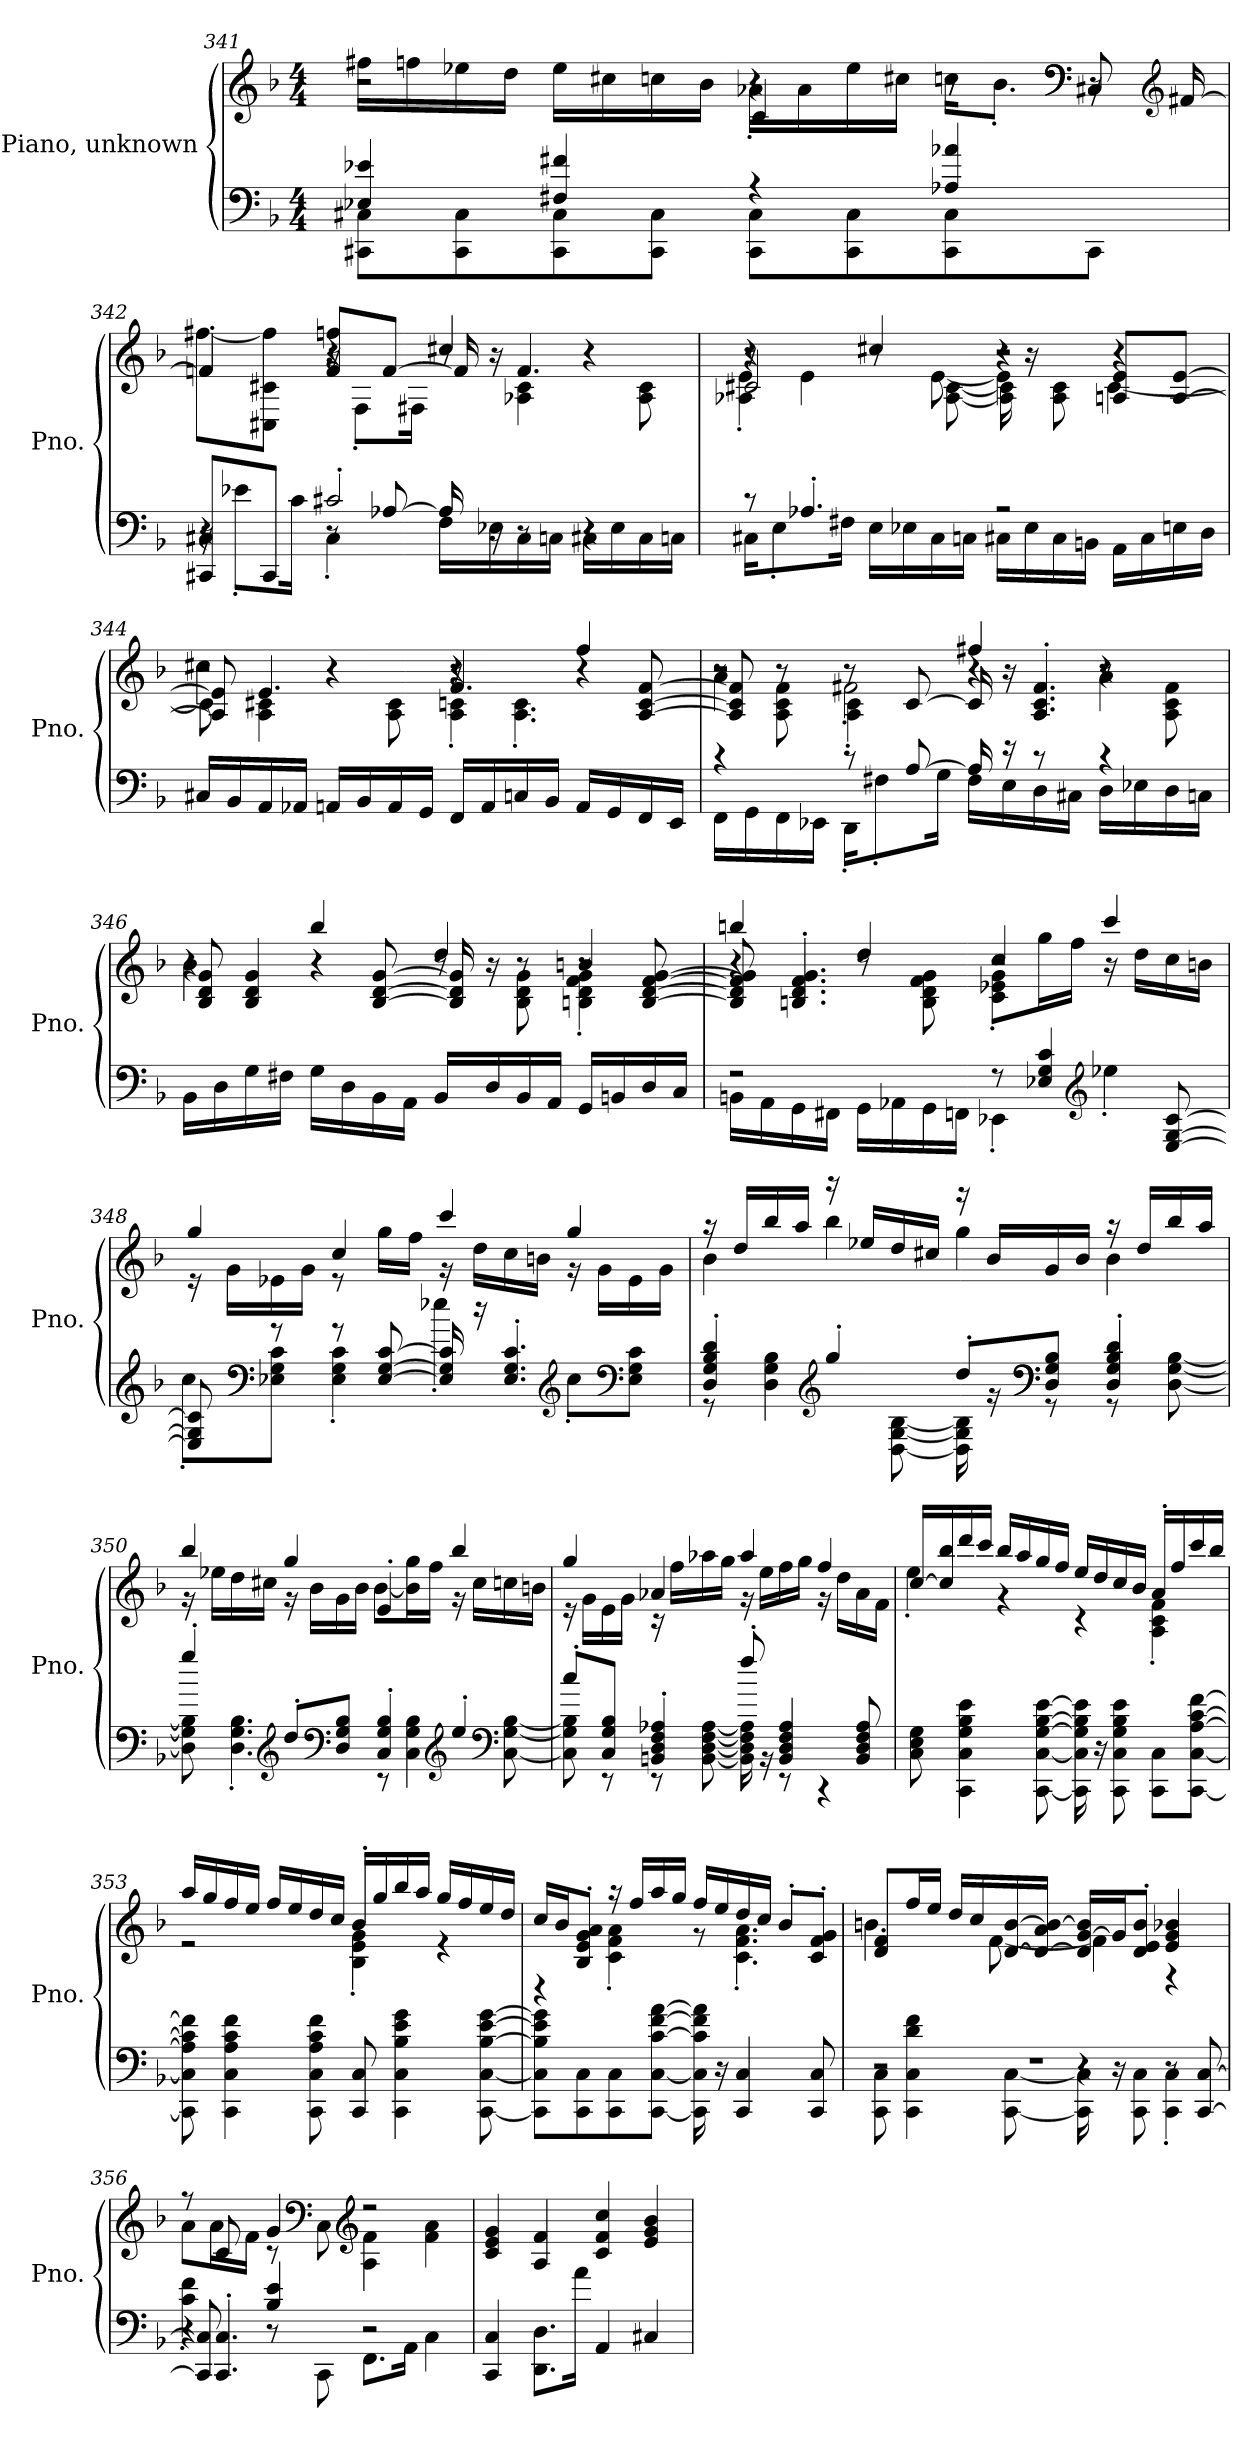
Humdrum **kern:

**kern	**kern
*part1	*part1
*staff2	*staff1
*I"Piano, unknown	*
*I'Pno.	*
!!LO:LB:g=z
*clefF4	*clefG2
*k[b-]	*k[b-]
*M4/4	*M4/4
=341	=341
*^	*^
*	*	*	*^
4E-X/ 4e-X/	8CC#X\ 8C#X\L	2r	16ff#X\LL	2r
.	.	.	16ffn\	.
.	8CC#\ 8C#\	.	16ee-X\	.
.	.	.	16dd\JJ	.
4F#X/ 4f#X/	8CC#\ 8C#\	.	16ee-\LL	.
.	.	.	16cc#X\	.
.	8CC#\ 8C#\J	.	16ccn\	.
.	.	.	16b-\JJ	.
4r	8CC#\ 8C#\L	4r	16a-X'\LL	4c/
.	.	.	16a-\	.
.	8CC#\ 8C#\	.	16ee-\	.
.	.	.	16cc#X\JJ	.
4A-X/ 4a-X/	8CC#\ 8C#\	8r	16ccn\KL	8r
.	.	.	8.b-'\J	.
*	*	*clefF4	*	*
.	8CC#\J	16r	.	8C#X/
*	*	*clefG2	*	*
.	.	[16f#X/	.	.
!!LO:LB:g=z	!!	!!
=342	=342	=342	=342	=342
*	*^	*	*	*
4r	16r	8CC#X/ 8C#X/L	4f#/]	[8ff#X\L	4fn'/
.	8e-X'\L	.	.	.	.
.	.	8CC#/J	.	8C#X\ 8c#X\ 8ff#\]J	.
.	16c\Jk	.	.	.	.
8r	4C#'\	2c#X'/	4r	16r	8f/ 8ffn/L
.	.	.	.	8F'\L	.
[8A-X/	.	.	.	.	[8f/J
.	.	.	.	16F#X\Jk	.
16A-/]	16F\LL	.	4cc#X/	8r	16f/]
16r	16E-X\	.	.	.	16r
8r	16C#\	.	.	4A-X\ 4c#\	4.f/
.	16Cn\JJ	.	.	.	.
4r	16C#X\LL	4r	4r	.	.
.	16E-\	.	.	.	.
.	16C#\	.	.	8A-\ 8c#\	.
.	16Cn\JJ	.	.	.	.
*	*v	*v	*	*	*
!!LO:LB:g=z
=343	=343	=343	=343	=343
*	*	*	*	*^
8r	16C#X\KL	4r	8r	2c#X/	4A-X\' 4e\'
.	8E'\	.	.	.	.
4.A-X'/	.	.	4e\	.	.
.	16F#X\Jk	.	.	.	.
.	16E\LL	4cc#X/	.	.	8r
.	16E-X\	.	.	.	.
.	16C#\	.	[8e\	.	[8A-\ [8c#\
.	16Cn\JJ	.	.	.	.
2r	16C#X\LL	2r	4e\]	4r	16A-\] 16c#\]
.	16E-\	.	.	.	16r
.	16C#\	.	.	.	8A-\ 8c#\
.	16BBn\JJ	.	.	.	.
.	16AA\LL	.	4r	8An/ 8e/L	[4c#\
.	16C#\	.	.	.	.
.	16En\	.	.	[8A/ [8e/J	.
.	16D\JJ	.	.	.	.
*v	*v	*	*	*	*
=344	=344	=344	=344	=344
16C#X/LL	2r	4cc#X\	8A/] 8e/]	8c#\]
16BB-/	.	.	.	.
16AA/	.	.	4.e/	4A\ 4c#X\
16AA-X/JJ	.	.	.	.
16AAn/LL	.	4r	.	.
16BB-/	.	.	.	.
16AA/	.	.	.	8A\ 8c#\
16GG/JJ	.	.	.	.
16FF/LL	4r	8r	4.f/	4A\' 4cn\'
16AA/	.	.	.	.
16Cn/	.	4.A\' 4.c\'	.	.
16BB-/JJ	.	.	.	.
16AA/LL	4ff/	.	.	4r
16GG/	.	.	.	.
16FF/	.	.	[8A/ [8c/ [8f/	.
16EE/JJ	.	.	.	.
!!LO:LB:g=z	!!	!!	!!
=345	=345	=345	=345	=345
*^	*	*	*	*
4r	16FF\LL	2r	4a\	8A/] 8c/] 8f/]	8r
.	16GG\	.	.	.	.
.	16FF\	.	.	8r	8A\ 8c\ 8f\
.	16EE-X\JJ	.	.	.	.
8r	16DD'\KL	.	2f#X'\	8r	4A\' 4c\'
.	8F#X'\	.	.	.	.
[8A/	.	.	.	[8c/	.
.	16G\Jk	.	.	.	.
16A/]	16F#\LL	4ff#X/	.	16c/]	4r
16r	16E\	.	.	16r	.
8r	16D\	.	.	4.A/' 4.c/' 4.f#/'	.
.	16C#X\JJ	.	.	.	.
4r	16D\LL	4r	4a\	.	8r
.	16E-X\	.	.	.	.
.	16D\	.	.	.	8A\ 8c\ 8f#\
.	16Cn\JJ	.	.	.	.
*v	*v	*	*	*	*
*	*	*	*v	*v
=346	=346	=346	=346
16BB-\LL	4r	4b-\	8B-/ 8d/ 8g/
16D\	.	.	.
16G\	.	.	4B-/ 4d/ 4g/
16F#X\JJ	.	.	.
16G\LL	4bb-/	4r	.
16D\	.	.	.
16BB-\	.	.	[8B-/ [8d/ [8g/
16AA\JJ	.	.	.
16BB-/LL	4dd/	8r	16B-/] 16d/] 16g/]
16D/	.	.	16r
16BB-/	.	8B-\ 8d\ 8g\	8r
16AA/JJ	.	.	.
16GG/LL	4bn/	4Bn\' 4d\' 4f\' 4g\'	8r
16BBn/	.	.	.
16D/	.	.	[8B/ [8d/ [8f/ [8g/
16C/JJ	.	.	.
!!LO:PB:g=z	!!	!!
=347	=347	=347	=347
*^	*	*	*
2r	16BBn\LL	4bbn/	4r	8B/] 8d/] 8f/] 8g/]
.	16AA\	.	.	.
.	16GG\	.	.	4.Bn/' 4.d/' 4.f/' 4.g/'
.	16FF#X\JJ	.	.	.
.	16GG\LL	4dd/	8r	.
.	16AA-X\	.	.	.
.	16GG\	.	8B\ 8d\ 8f\ 8g\	.
.	16FFn\JJ	.	.	.
8r	4EE-X'\	4cc/	8c\' 8e-X\' 8g\'L	2r
4E-X/ 4G/ 4c/	.	.	16gg\L	.
.	.	.	16ff\JJ	.
*clefG2	*	*	*	*
.	4ee-X'\	4ccc/	16r	.
.	.	.	16dd\LL	.
[8E-/ [8G/ [8c/	.	.	16cc\	.
.	.	.	16bn\JJ	.
*	*	*	*v	*v
=348	=348	=348	=348
8E-/] 8G/] 8c/]	8cc'\L	4gg/	16r
.	.	.	16g\LL
*clefF4	*	*	*
8r	8E-X\ 8G\ 8c\J	.	16e-X\
.	.	.	16g\JJ
8r	4E-\' 4G\' 4c\'	4cc/	8r
[8E-/ [8G/ [8c/	.	.	16gg\LL
.	.	.	16ff\JJ
16E-/] 16G/] 16c/]	4ee-X'\	4ccc/	16r
16r	.	.	16dd\LL
4.E-/' 4.G/' 4.c/'	.	.	16cc\
.	.	.	16bn\JJ
*clefG2	*	*	*
.	8cc'\L	4gg/	16r
.	.	.	16g\LL
*clefF4	*	*	*
.	8E-\ 8G\ 8c\J	.	16e-\
.	.	.	16g\JJ
!!LO:LB:g=z	!!
=349	=349	=349	=349
4D/' 4G/' 4B-/' 4d/'	8r	16r	4b-\
.	.	16dd/LL	.
.	4D\ 4G\ 4B-\	16bb-/	.
.	.	16aa/JJ	.
*clefG2	*	*	*
4gg'/	.	16r	4bb-\
.	.	16ee-X/LL	.
.	[8D\ [8G\ [8B-\	16dd/	.
.	.	16cc#X/JJ	.
8dd'/L	16D\] 16G\] 16B-\]	16r	4gg\
.	16r	16b-/LL	.
*clefF4	*	*	*
8D/ 8G/ 8B-/J	8r	16g/	.
.	.	16b-/JJ	.
4D/' 4G/' 4B-/' 4d/'	8r	16r	4b-\
.	.	16dd/LL	.
.	[8D\ [8G\ [8B-\	16bb-/	.
.	.	16aa/JJ	.
=350	=350	=350	=350
4gg'/	8D\] 8G\] 8B-\]	4bb-/	16r
.	.	.	16ee-X\LL
.	4.D\' 4.G\' 4.B-\'	.	16dd\
.	.	.	16cc#X\JJ
*clefG2	*	*	*
8dd'/L	.	4gg/	16r
.	.	.	16b-\LL
*clefF4	*	*	*
8D/ 8G/ 8B-/J	.	.	16g\
.	.	.	16b-\JJ
4C/' 4G/' 4B-/'	8r	4e'/	[8b-\L
.	4C\ 4G\ 4B-\	.	16b-\] 16gg\L
.	.	.	16ff\JJ
*clefG2	*	*	*
4ee'/	.	4bb-/	16r
.	.	.	16cc#\LL
*clefF4	*	*	*
.	[8C\ [8G\ [8B-\	.	16ccn\
.	.	.	16bn\JJ
!!LO:LB:g=z	!!
=351	=351	=351	=351
8cc'/L	8C\] 8G\] 8B-\]	4gg/	16r
.	.	.	16g\LL
8C/ 8G/ 8B-/J	8r	.	16e\
.	.	.	16g\JJ
4BBn/' 4D/' 4F/' 4A-X/'	8r	4a-X/	16r
.	.	.	16ff\LL
.	[8BB\ [8D\ [8F\ [8A-\	.	16aa-X\
.	.	.	16gg\JJ
8ff'/	16BB\] 16D\] 16F\] 16A-\]	4aa-/	16r
.	16r	.	16ee\LL
4BB/ 4D/ 4F/ 4A-/	8r	.	16ff\
.	.	.	16gg\JJ
.	4r	4ff/	16r
.	.	.	16dd\LL
8BB/ 8D/ 8F/ 8A-/	.	.	16a-\
.	.	.	16f\JJ
*v	*v	*	*
=352	=352	=352
8C\ 8E\ 8G\	[16cc/LL	4ee'\
.	16cc/] 16bb-/	.
4CC\ 4C\ 4G\ 4B-\ 4e\	16ddd/	.
.	16ccc/JJ	.
.	16bb-/LL	4r
.	16aa/	.
[8CC\ [8C\ [8G\ [8B-\ [8e\	16gg/	.
.	16ff/JJ	.
16CC\] 16C\] 16G\] 16B-\] 16e\]	16ee/LL	4r
16r	16dd/	.
8CC\ 8C\ 8G\ 8B-\ 8e\	16cc/	.
.	16b-/JJ	.
8CC\ 8C\L	16a'/LL	4A\' 4c\' 4f\'
.	16ff/	.
[8CC\ [8C\ [8A\ [8c\ [8f\J	16ccc/	.
.	16bb-/JJ	.
!!LO:LB:g=z	!!
=353	=353	=353
8CC\] 8C\] 8A\] 8c\] 8f\]	16aa/LL	2r
.	16gg/	.
4CC\ 4C\ 4A\ 4c\ 4f\	16ff/	.
.	16ee/JJ	.
.	16ff/LL	.
.	16ee/	.
8CC\ 8C\ 8A\ 8c\ 8f\	16dd/	.
.	16cc/JJ	.
8CC/ 8C/	16b-'/LL	4B-\' 4e\' 4g\'
.	16gg/	.
4CC\ 4C\ 4B-\ 4e\ 4g\	16bb-/	.
.	16aa/JJ	.
.	16gg/LL	4r
.	16ff/	.
[8CC\ [8C\ [8B-\ [8e\ [8g\	16ee/	.
.	16dd/JJ	.
=354	=354	=354
8CC\] 8C\] 8B-\] 8e\] 8g\]L	16cc/LL	4r
.	16b-/J	.
8CC\ 8C\	8B-/' 8e/' 8g/' 8a/'J	.
8CC\ 8C\	16r	4c\' 4f\' 4a\'
.	16ff/LL	.
[8CC\ [8C\ [8c\ [8f\ [8a\J	16aa/	.
.	16gg/JJ	.
16CC\] 16C\] 16c\] 16f\] 16a\]	16ff/LL	8r
16r	16ee/	.
4CC/ 4C/	16dd/	4.c\' 4.f\' 4.a\'
.	16cc/JJ	.
.	8b-'/L	.
8CC/ 8C/	8c/' 8f/' 8g/'J	.
!!LO:LB:g=z	!!
=355	=355	=355
*^	*	*
*	*^	*	*
1r	8CC\ 8C\	2r	8d/ 8f/L	4.bn\
.	4CC\ 4C\ 4d\ 4f\	.	16ff/L	.
.	.	.	16ee/JJ	.
.	.	.	16dd/LL	.
.	.	.	16cc/	.
.	[8CC\ [8C\	.	[16d/ [16b/	[8f\
.	.	.	16d/_ 16a/ 16b/_JJ	.
.	16CC\] 16C\]	4r	16d/] [16g/ 16b/]LL	4f\]
.	16r	.	16g/J]	.
.	8CC\ 8C\	.	8d/' 8e/' 8b/'J	.
.	4CC\' 4C\'	8r	4e/ 4g/ 4b-X/	4r
.	.	[8CC/ [8C/	.	.
=356	=356	=356	=356	=356
4r	4c\' 4f\'	8CC/] 8C/]	8r	8a\L
.	.	4.CC/' 4.C/'	8c/	16a\L
.	.	.	.	16f\JJ
4B-/ 4e/	8r	.	4g/	8r
*	*	*	*clefF4	*
.	8CC\	.	.	8C\
*	*	*	*clefG2	*
2r	8.FF\L	2r	2r	4A\ 4f\
.	16AA\Jk	.	.	.
.	4C\	.	.	4f\ 4a\
*v	*v	*v	*	*
*	*v	*v
=357	=357
4CC/ 4C/	4c/ 4e/ 4g/
8.DD\ 8.D\L	4A/ 4f/
16a\Jk	.
4AA/	4c/ 4f/ 4cc/
4C#X/	4e/ 4g/ 4b-/
=	=
*-	*-
